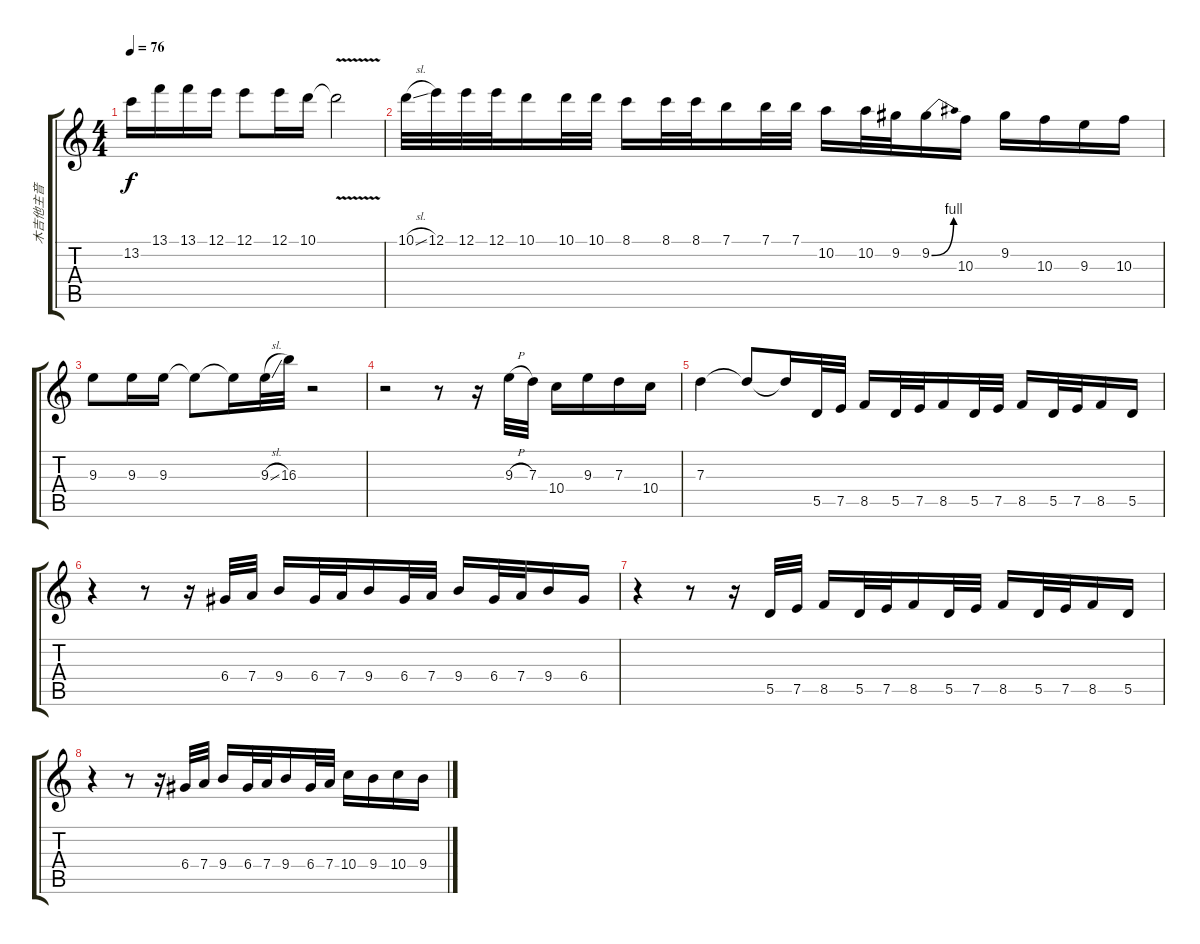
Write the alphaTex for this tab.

\track ("木吉他主音" "木吉他主音") {instrument acousticguitarsteel}
\staff {score tabs}
\tuning (E4 B3 G3 D3 A2 E2) {hide}
\ts (4 4)
\tempo 76
\clef g2
\ks c
13.2.16{dy f} 13.1.16 13.1.16 12.1.16 12.1.8 12.1.16 10.1.16 10.1{v t}.2 |
10.1{sl}.32 12.1.32 12.1.32 12.1.32 10.1.16 10.1.32 10.1.32 8.1.16 8.1.32 8.1.32 7.1.16 7.1.32 7.1.32 10.2.16 10.2.32 9.2.32 9.2{be (bend 0 0 60 4)}.16 10.3.16 9.2.16 10.3.16 9.3.16 10.3.16 |
9.3.8 9.3.16 9.3.16 9.3{t}.8 9.3{t}.16 9.3{sl}.32 16.3.32 r.2 |
r.2 r.8 r.16 9.3{h}.32 7.3.32 10.4.16 9.3.16 7.3.16 10.4.16 |
7.3.4 7.3{t}.8 7.3{t}.16 5.5.32 7.5.32 8.5.16 5.5.32 7.5.32 8.5.16 5.5.32 7.5.32 8.5.16 5.5.32 7.5.32 8.5.16 5.5.16 |
r.4 r.8 r.16 6.4.32 7.4.32 9.4.16 6.4.32 7.4.32 9.4.16 6.4.32 7.4.32 9.4.16 6.4.32 7.4.32 9.4.16 6.4.16 |
r.4 r.8 r.16 5.5.32 7.5.32 8.5.16 5.5.32 7.5.32 8.5.16 5.5.32 7.5.32 8.5.16 5.5.32 7.5.32 8.5.16 5.5.16 |
r.4 r.8 r.16 6.4.32 7.4.32 9.4.16 6.4.32 7.4.32 9.4.16 6.4.32 7.4.32 10.4.16 9.4.16 10.4.16 9.4.16
